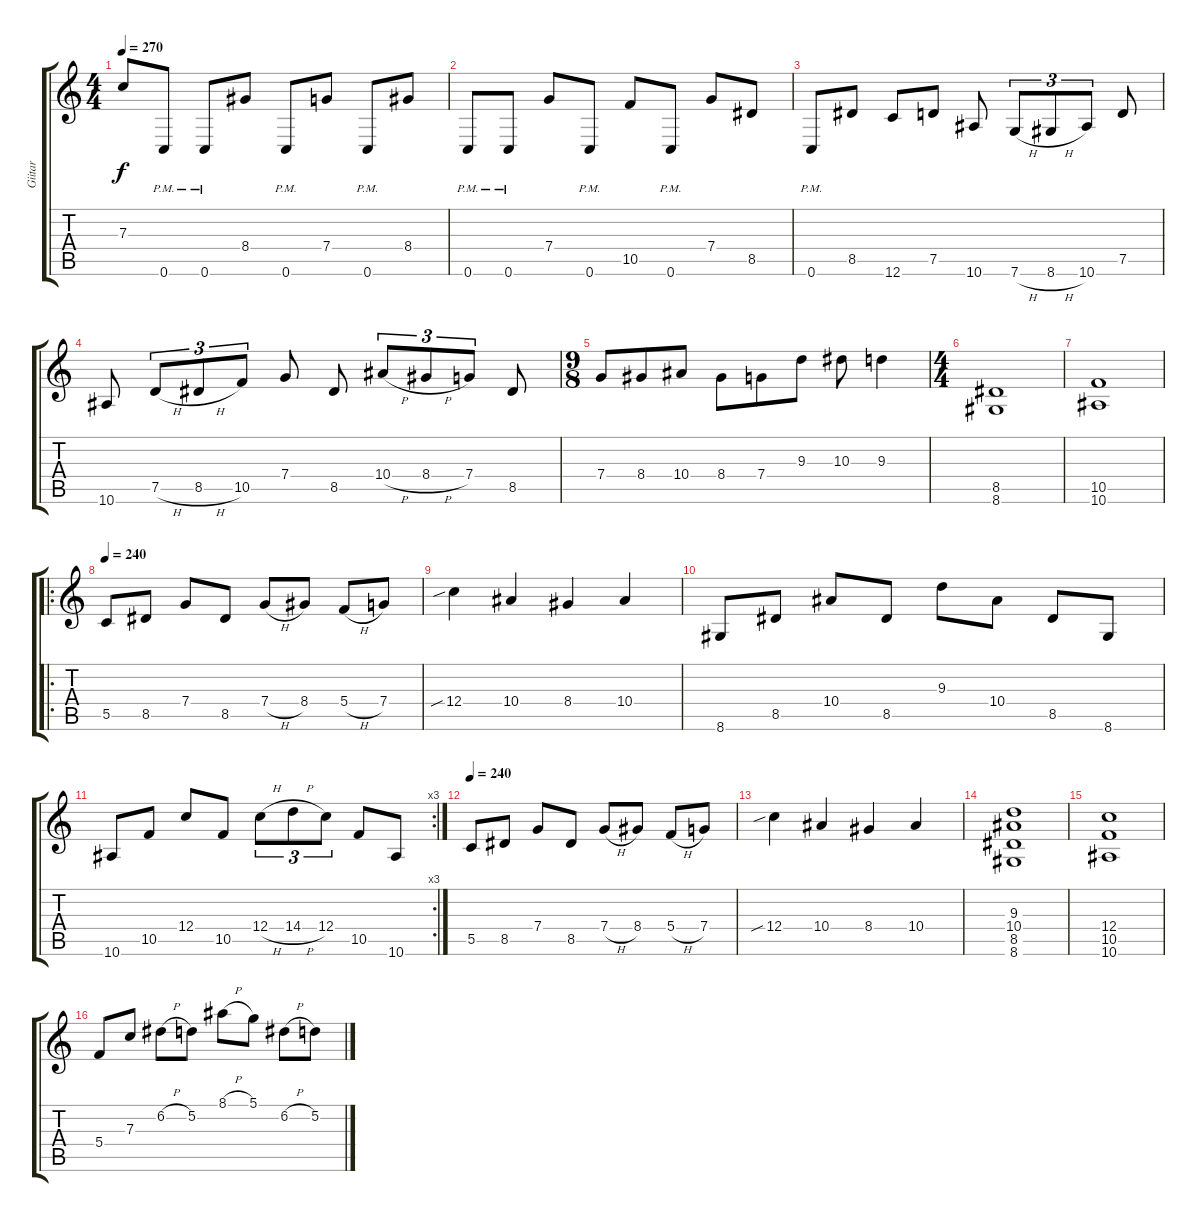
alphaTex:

\track ("Giitar" "Giitar") {instrument electricguitarclean}
\staff {score tabs}
\tuning (D4 A3 F3 C3 G2 C2) {hide}
\ts (4 4)
\tempo 270
\clef g2
\ks c
7.3.8{dy f} 0.6{pm}.8 0.6{pm}.8 8.4.8 0.6{pm}.8 7.4.8 0.6{pm}.8 8.4.8 |
0.6{pm}.8 0.6{pm}.8 7.4.8 0.6{pm}.8 10.5.8 0.6{pm}.8 7.4.8 8.5.8 |
0.6{pm}.8 8.5.8 12.6.8 7.5.8 10.6.8 7.6{h}.8{tu (3 2)} 8.6{h}.8{tu (3 2)} 10.6.8{tu (3 2)} 7.5.8 |
10.6.8 7.5{h}.8{tu (3 2)} 8.5{h}.8{tu (3 2)} 10.5.8{tu (3 2)} 7.4.8 8.5.8 10.4{h}.8{tu (3 2)} 8.4{h}.8{tu (3 2)} 7.4.8{tu (3 2)} 8.5.8 |
\ts (9 8)
7.4.8 8.4.8 10.4.8 8.4.8 7.4.8 9.3.8 10.3.8 9.3.4 |
\ts (4 4)
(8.5 8.6).1 |
(10.5 10.6).1 |
\ro
\tempo 240
5.5.8 8.5.8 7.4.8 8.5.8 7.4{h}.8 8.4.8 5.4{h}.8 7.4.8 |
12.4{sib}.4 10.4.4 8.4.4 10.4.4 |
8.6.8 8.5.8 10.4.8 8.5.8 9.3.8 10.4.8 8.5.8 8.6.8 |
\rc 3
10.6.8 10.5.8 12.4.8 10.5.8 12.4{h}.8{tu (3 2)} 14.4{h}.8{tu (3 2)} 12.4.8{tu (3 2)} 10.5.8 10.6.8 |
\tempo 240
5.5.8 8.5.8 7.4.8 8.5.8 7.4{h}.8 8.4.8 5.4{h}.8 7.4.8 |
12.4{sib}.4 10.4.4 8.4.4 10.4.4 |
(9.3 10.4 8.5 8.6).1 |
(12.4 10.5 10.6).1 |
5.4.8 7.3.8 6.2{h}.8 5.2.8 8.1{h}.8 5.1.8 6.2{h}.8 5.2.8
